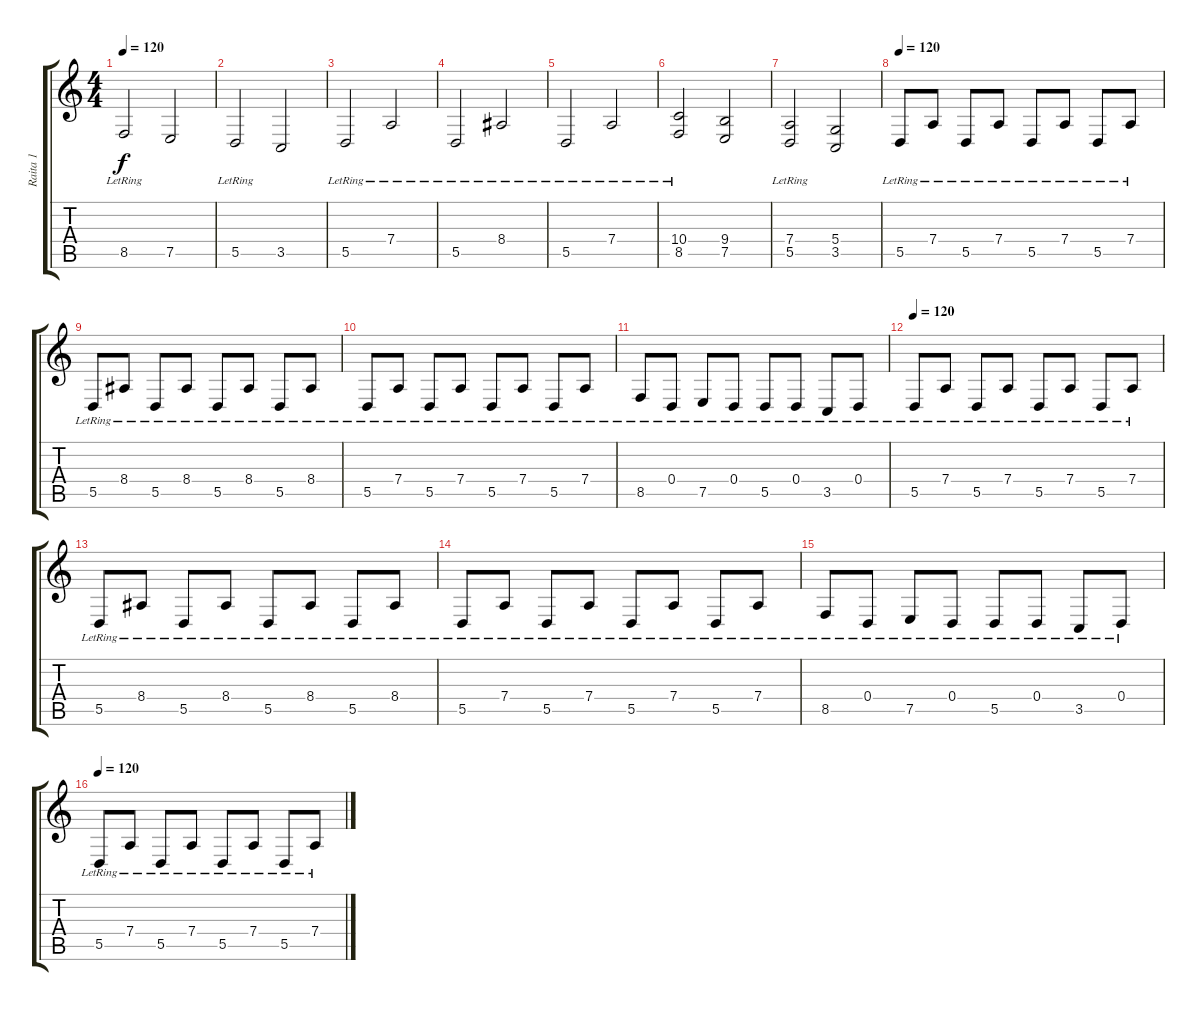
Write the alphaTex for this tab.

\track ("Raita 1" "Raita 1") {instrument stringensemble1}
\staff {score tabs}
\tuning (E4 B3 G3 D3 A2 E2) {hide}
\ts (4 4)
\tempo 120
\clef g2
\ks c
8.5{lr}.2{dy f} 7.5.2 |
5.5{lr}.2 3.5.2 |
5.5{lr}.2 7.4{lr}.2 |
5.5{lr}.2 8.4{lr}.2 |
5.5{lr}.2 7.4{lr}.2 |
(10.4 8.5{lr}).2 (9.4 7.5).2 |
(7.4 5.5{lr}).2 (5.4 3.5).2 |
\tempo 120
5.5{lr}.8 7.4{lr}.8 5.5{lr}.8 7.4{lr}.8 5.5{lr}.8 7.4{lr}.8 5.5{lr}.8 7.4{lr}.8 |
5.5{lr}.8 8.4{lr}.8 5.5{lr}.8 8.4{lr}.8 5.5{lr}.8 8.4{lr}.8 5.5{lr}.8 8.4{lr}.8 |
5.5{lr}.8 7.4{lr}.8 5.5{lr}.8 7.4{lr}.8 5.5{lr}.8 7.4{lr}.8 5.5{lr}.8 7.4{lr}.8 |
8.5{lr}.8 0.4{lr}.8 7.5{lr}.8 0.4{lr}.8 5.5{lr}.8 0.4{lr}.8 3.5{lr}.8 0.4{lr}.8 |
\tempo 120
5.5{lr}.8 7.4{lr}.8 5.5{lr}.8 7.4{lr}.8 5.5{lr}.8 7.4{lr}.8 5.5{lr}.8 7.4{lr}.8 |
5.5{lr}.8 8.4{lr}.8 5.5{lr}.8 8.4{lr}.8 5.5{lr}.8 8.4{lr}.8 5.5{lr}.8 8.4{lr}.8 |
5.5{lr}.8 7.4{lr}.8 5.5{lr}.8 7.4{lr}.8 5.5{lr}.8 7.4{lr}.8 5.5{lr}.8 7.4{lr}.8 |
8.5{lr}.8 0.4{lr}.8 7.5{lr}.8 0.4{lr}.8 5.5{lr}.8 0.4{lr}.8 3.5{lr}.8 0.4{lr}.8 |
\tempo 120
5.5{lr}.8 7.4{lr}.8 5.5{lr}.8 7.4{lr}.8 5.5{lr}.8 7.4{lr}.8 5.5{lr}.8 7.4{lr}.8
